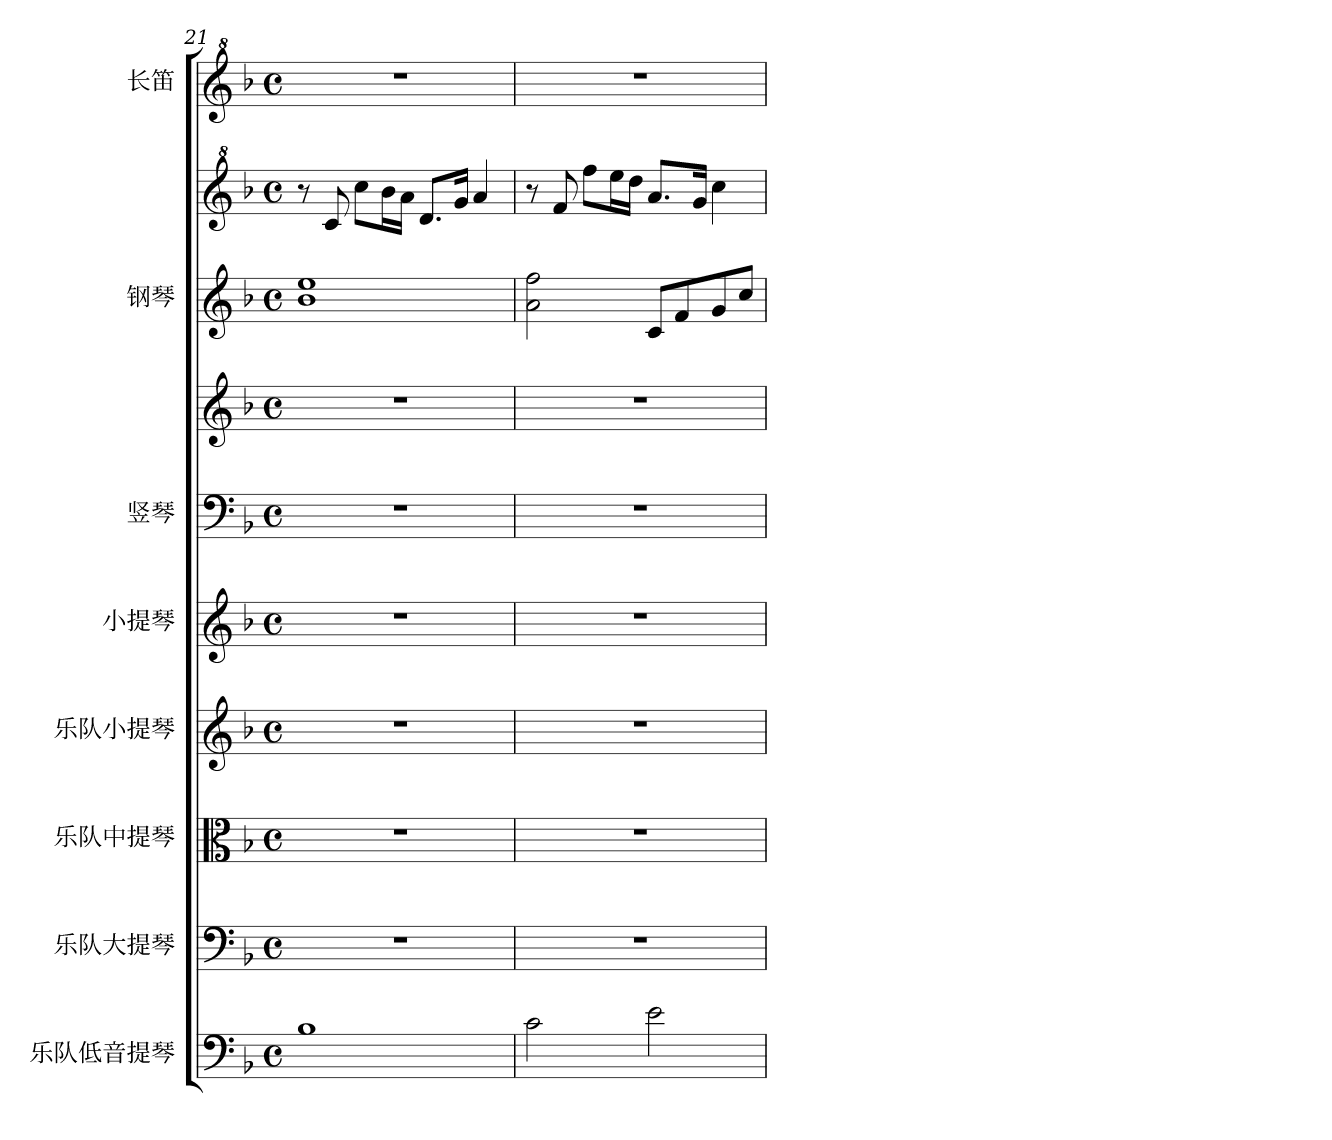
**kern	**kern	**kern	**kern	**kern	**kern	**kern	**kern	**kern	**kern
*part8	*part7	*part6	*part5	*part4	*part3	*part3	*part2	*part2	*part1
*staff10	*staff9	*staff8	*staff7	*staff6	*staff5	*staff4	*staff3	*staff2	*staff1
*I"乐队低音提琴	*I"乐队大提琴	*I"乐队中提琴	*I"乐队小提琴	*I"小提琴	*I"竖琴	*	*I"钢琴	*	*I"长笛
*clefF4	*clefF4	*clefC3	*clefG2	*clefG2	*clefF4	*clefG2	*clefG2	*clefG^2	*clefG^2
*ITrd7c12	*	*	*	*	*	*	*	*	*
*k[b-]	*k[b-]	*k[b-]	*k[b-]	*k[b-]	*k[b-]	*k[b-]	*k[b-]	*k[b-]	*k[b-]
*M4/4	*M4/4	*M4/4	*M4/4	*M4/4	*M4/4	*M4/4	*M4/4	*M4/4	*M4/4
*met(c)	*met(c)	*met(c)	*met(c)	*met(c)	*met(c)	*met(c)	*met(c)	*met(c)	*met(c)
=21	=21	=21	=21	=21	=21	=21	=21	=21	=21
1BB-	1r	1r	1r	1r	1r	1r	1b- 1ee	8r	1r
.	.	.	.	.	.	.	.	8cc/	.
.	.	.	.	.	.	.	.	8ccc\L	.
.	.	.	.	.	.	.	.	16bb-\L	.
.	.	.	.	.	.	.	.	16aa\JJ	.
.	.	.	.	.	.	.	.	8.dd/L	.
.	.	.	.	.	.	.	.	16gg/Jk	.
.	.	.	.	.	.	.	.	4aa/	.
!!LO:PB:g=z
=22	=22	=22	=22	=22	=22	=22	=22	=22	=22
2C\	1r	1r	1r	1r	1r	1r	2a\ 2ff\	8r	1r
.	.	.	.	.	.	.	.	8ff/	.
.	.	.	.	.	.	.	.	8fff\L	.
.	.	.	.	.	.	.	.	16eee\L	.
.	.	.	.	.	.	.	.	16ddd\JJ	.
2E\	.	.	.	.	.	.	8c/L	8.aa/L	.
.	.	.	.	.	.	.	8f/	.	.
.	.	.	.	.	.	.	.	16gg/Jk	.
.	.	.	.	.	.	.	8g/	4ccc\	.
.	.	.	.	.	.	.	8cc/J	.	.
=	=	=	=	=	=	=	=	=	=
*-	*-	*-	*-	*-	*-	*-	*-	*-	*-
